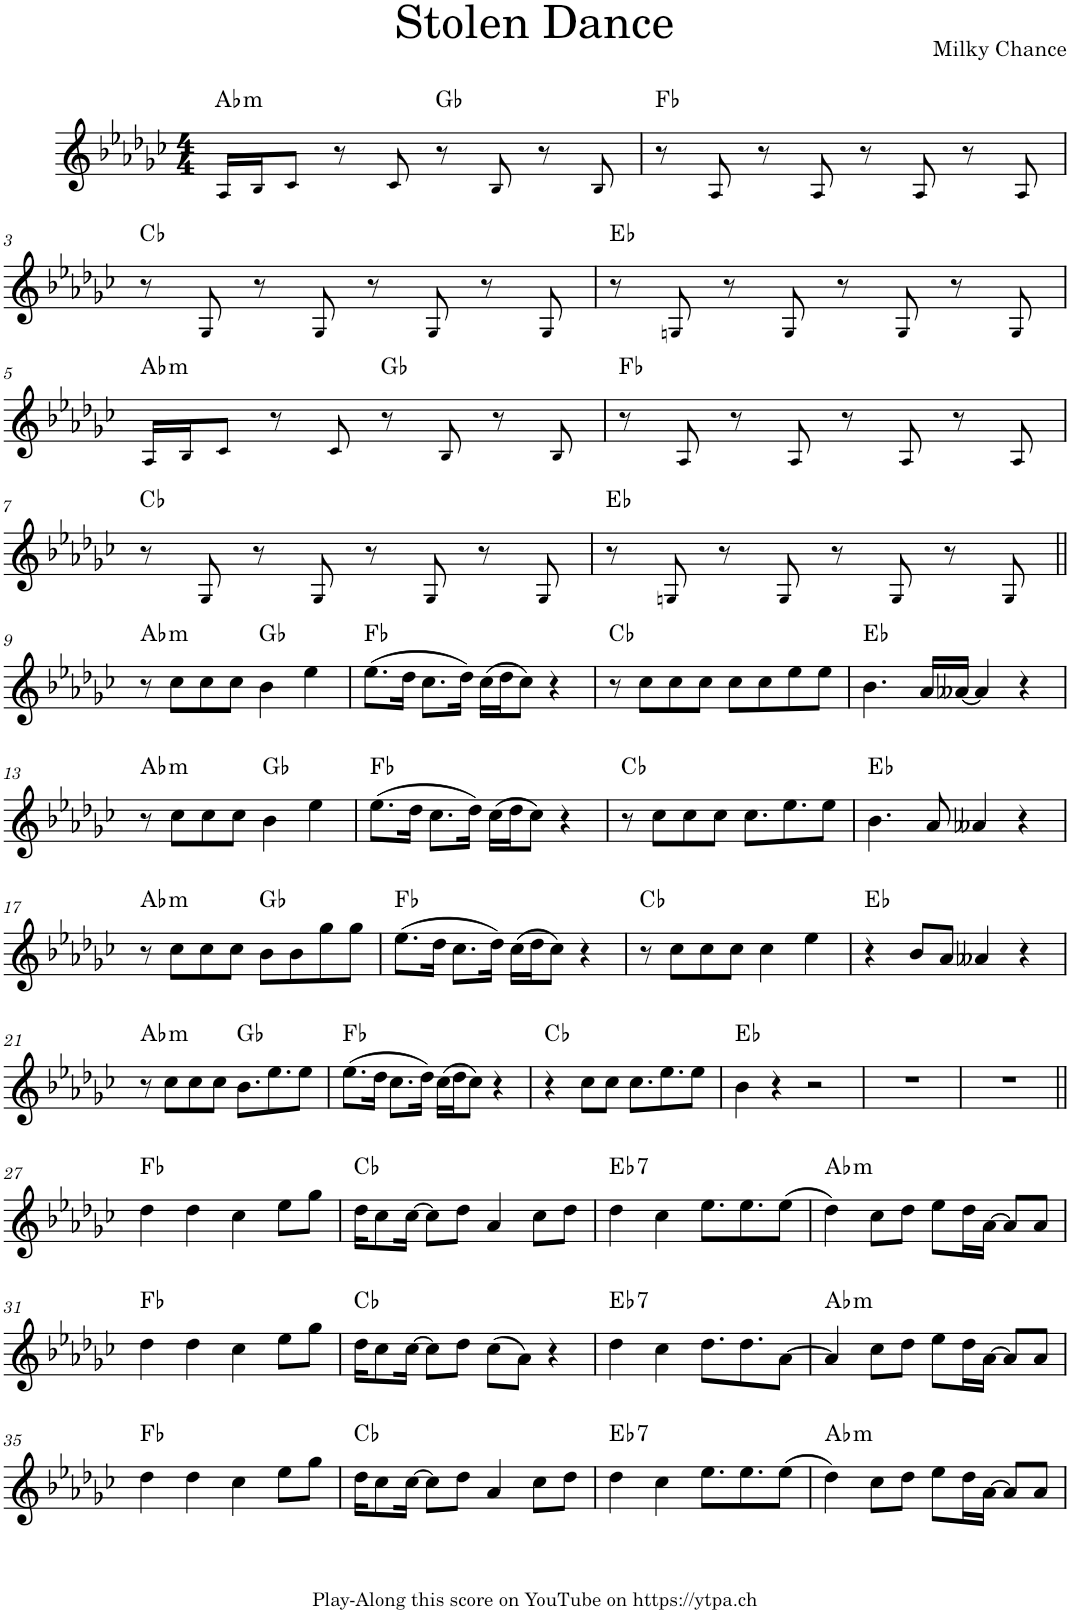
**kern	**harte
*part1	*part1
*staff1	*
*I"Piano	*
*I'Pno.	*
*clefG2	*
*k[b-e-a-d-g-c-]	*
*M4/4	*
=1	=1
!	!LO:H:kt=m
16A-!/LL	Ab:min
16B-!/J	.
8c-!/J	.
8r	.
8c-!/	.
8r	Gb:maj
8B-!/	.
8r	.
8B-!/	.
=2	=2
8r	Fb:maj
8A-!/	.
8r	.
8A-!/	.
8r	.
8A-!/	.
8r	.
8A-!/	.
!!LO:LB:g=z
=3	=3
8r	Cb:maj
8G-!/	.
8r	.
8G-!/	.
8r	.
8G-!/	.
8r	.
8G-!/	.
=4	=4
8r	Eb:maj
8Gn!/	.
8r	.
8G!/	.
8r	.
8G!/	.
8r	.
8G!/	.
!!LO:LB:g=z
=5	=5
!	!LO:H:kt=m
16A-!/LL	Ab:min
16B-!/J	.
8c-!/J	.
8r	.
8c-!/	.
8r	Gb:maj
8B-!/	.
8r	.
8B-!/	.
=6	=6
8r	Fb:maj
8A-!/	.
8r	.
8A-!/	.
8r	.
8A-!/	.
8r	.
8A-!/	.
!!LO:LB:g=z
=7	=7
8r	Cb:maj
8G-!/	.
8r	.
8G-!/	.
8r	.
8G-!/	.
8r	.
8G-!/	.
=8	=8
8r	Eb:maj
8Gn!/	.
8r	.
8G!/	.
8r	.
8G!/	.
8r	.
8G!/	.
!!LO:LB:g=z
=9||	=9||
!	!LO:H:kt=m
8r	Ab:min
8cc-\L	.
8cc-\	.
8cc-\J	.
4b-\	Gb:maj
4ee-\	.
=10	=10
(8.ee-\L	Fb:maj
16dd-\Jk	.
8.cc-\L	.
16dd-\Jk)	.
(16cc-\LL	.
16dd-\J	.
8cc-\J)	.
4r	.
=11	=11
8r	Cb:maj
8cc-\L	.
8cc-\	.
8cc-\J	.
8cc-\L	.
8cc-\	.
8ee-\	.
8ee-\J	.
=12	=12
4.b-\	Eb:maj
16a-/LL	.
[16a--X/JJ	.
4a--/]	.
4r	.
!!LO:LB:g=z
=13	=13
!	!LO:H:kt=m
8r	Ab:min
8cc-\L	.
8cc-\	.
8cc-\J	.
4b-\	Gb:maj
4ee-\	.
=14	=14
(8.ee-\L	Fb:maj
16dd-\Jk	.
8.cc-\L	.
16dd-\Jk)	.
(16cc-\LL	.
16dd-\J	.
8cc-\J)	.
4r	.
=15	=15
8r	Cb:maj
8cc-\L	.
8cc-\	.
8cc-\J	.
8.cc-\L	.
8.ee-\	.
8ee-\J	.
=16	=16
4.b-\	Eb:maj
8a-/	.
4a--X/	.
4r	.
!!LO:LB:g=z
=17	=17
!	!LO:H:kt=m
8r	Ab:min
8cc-\L	.
8cc-\	.
8cc-\J	.
8b-\L	Gb:maj
8b-\	.
8gg-\	.
8gg-\J	.
=18	=18
(8.ee-\L	Fb:maj
16dd-\Jk	.
8.cc-\L	.
16dd-\Jk)	.
(16cc-\LL	.
16dd-\J	.
8cc-\J)	.
4r	.
=19	=19
8r	Cb:maj
8cc-\L	.
8cc-\	.
8cc-\J	.
4cc-\	.
4ee-\	.
=20	=20
4r	Eb:maj
8b-/L	.
8a-/J	.
4a--X/	.
4r	.
!!LO:LB:g=z
=21	=21
!	!LO:H:kt=m
8r	Ab:min
8cc-\L	.
8cc-\	.
8cc-\J	.
8.b-\L	Gb:maj
8.ee-\	.
8ee-\J	.
=22	=22
(8.ee-\L	Fb:maj
16dd-\Jk	.
8.cc-\L	.
16dd-\Jk)	.
(16cc-\LL	.
16dd-\J	.
8cc-\J)	.
4r	.
=23	=23
4r	Cb:maj
8cc-\L	.
8cc-\J	.
8.cc-\L	.
8.ee-\	.
8ee-\J	.
=24	=24
4b-\	Eb:maj
4r	.
2r	.
=25	=25
1r	.
=26	=26
1r	.
!!LO:LB:g=z
=27||	=27||
4dd-\	Fb:maj
4dd-\	.
4cc-\	.
8ee-\L	.
8gg-\J	.
=28	=28
16dd-\KL	Cb:maj
8cc-\	.
[16cc-\Jk	.
8cc-\L]	.
8dd-\J	.
4a-/	.
8cc-\L	.
8dd-\J	.
=29	=29
!	!LO:H:kt=7
4dd-\	Eb:7
4cc-\	.
8.ee-\L	.
8.ee-\	.
(8ee-\J	.
=30	=30
!	!LO:H:kt=m
4dd-\)	Ab:min
8cc-\L	.
8dd-\J	.
8ee-\L	.
16dd-\L	.
[16a-\JJ	.
8a-/L]	.
8a-/J	.
!!LO:LB:g=z
=31	=31
4dd-\	Fb:maj
4dd-\	.
4cc-\	.
8ee-\L	.
8gg-\J	.
=32	=32
16dd-\KL	Cb:maj
8cc-\	.
[16cc-\Jk	.
8cc-\L]	.
8dd-\J	.
(8cc-\L	.
8a-\J)	.
4r	.
=33	=33
!	!LO:H:kt=7
4dd-\	Eb:7
4cc-\	.
8.dd-\L	.
8.dd-\	.
[8a-\J	.
=34	=34
!	!LO:H:kt=m
4a-/]	Ab:min
8cc-\L	.
8dd-\J	.
8ee-\L	.
16dd-\L	.
[16a-\JJ	.
8a-/L]	.
8a-/J	.
!!LO:LB:g=z
=35	=35
4dd-\	Fb:maj
4dd-\	.
4cc-\	.
8ee-\L	.
8gg-\J	.
=36	=36
16dd-\KL	Cb:maj
8cc-\	.
[16cc-\Jk	.
8cc-\L]	.
8dd-\J	.
4a-/	.
8cc-\L	.
8dd-\J	.
=37	=37
!	!LO:H:kt=7
4dd-\	Eb:7
4cc-\	.
8.ee-\L	.
8.ee-\	.
(8ee-\J	.
=38	=38
!	!LO:H:kt=m
4dd-\)	Ab:min
8cc-\L	.
8dd-\J	.
8ee-\L	.
16dd-\L	.
[16a-\JJ	.
8a-/L]	.
8a-/J	.
=	=
*-	*-
